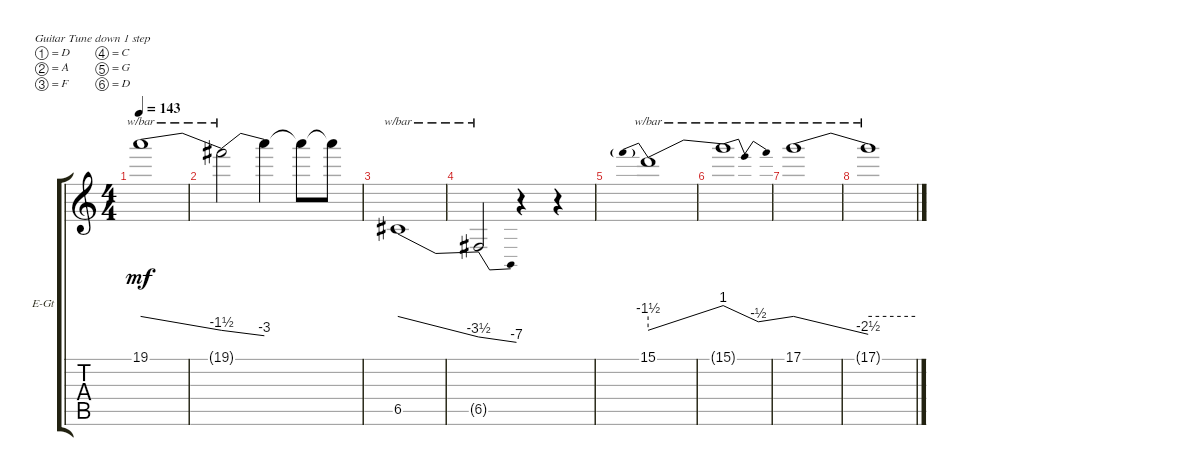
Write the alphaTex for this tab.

\defaultSystemsLayout 4
\bracketExtendMode groupsimilarinstruments
\firstSystemTrackNameOrientation horizontal
\otherSystemsTrackNameOrientation horizontal
\track ("Electric Guitar" "E-Gt") {instrument distortionguitar}
\staff {score tabs}
\tuning (D4 A3 F3 C3 G2 D2)
\ts (4 4)
\tempo 143
\clef g2
\scale
0.487395
\ks c
19.1.1{tbe (dive default 0 0 60 -6) dy mf instrument distortionguitar} |
\scale
0.256303 19.1{t}.2{tbe (dive default 0 -6 60 -12)} 19.1{t}.4 19.1{t}.8 19.1{t}.8 |
\scale
0.256303 6.5.1{tbe (dive default 0 0 60 -14)} |
\scale
0.333333 6.5{t}.2{tbe (dive default 0 -14 60 -28)} r.4 r.4 |
\scale
0.333333 15.1.1{tbe (predivedive default 0 -6 59.4 4)} |
\scale
0.333333 15.1{t}.1{tbe (dip default 0 4 27.599999999999998 -2 51.6 0)} |
\scale
0.333333 17.1.1{tbe (dive default 0 0 60 -10)} |
\scale
0.333333 17.1{t}.1{tbe (hold default 0 0 60 0)} |
\scale
0.333333 |
\scale
0.333333 |
\scale
0.333333 |
\scale
0.333333 |
\scale
0.333333 |
\scale
0.333333 |
\scale
0.333333 |
\scale
0.333333
